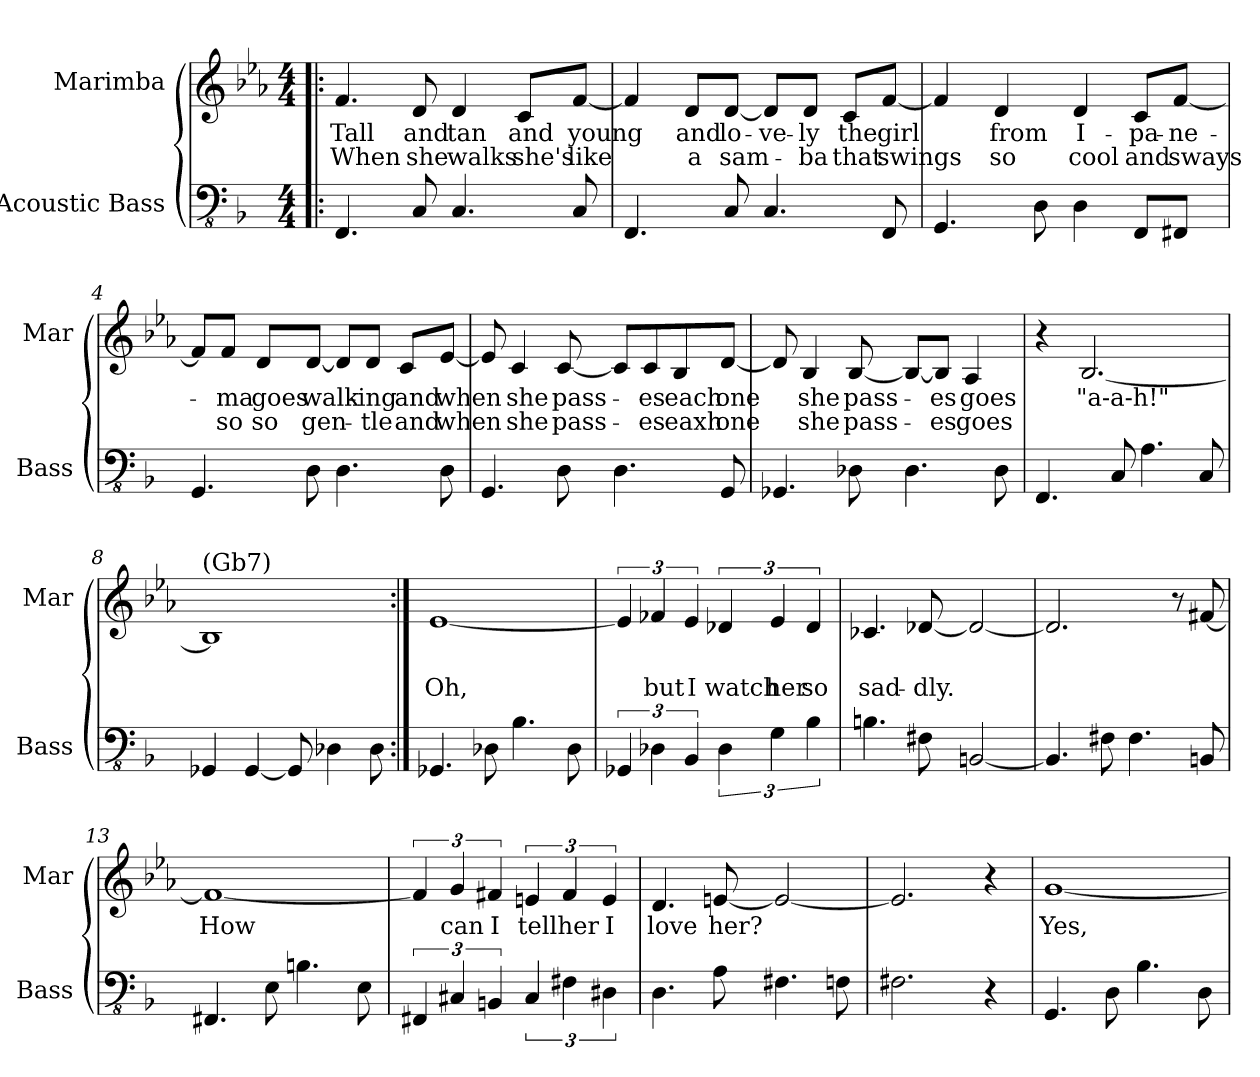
**kern	**kern	**text	**text
*part2	*part1	*part1	*part1
*staff2	*staff1	*staff1	*staff1
*I"Acoustic Bass	*I"Marimba	*	*
*I'Bass	*I'Mar	*	*
*clefFv4	*clefG2	*	*
*	*ITrd8c14	*	*
*k[b-]	*k[b-e-a-]	*	*
*F:	*E-:	*	*
*M4/4	*M4/4	*	*
=1!|:	=1!|:	=1!|:	=1!|:
4.FFF/	4.F/	Tall	When
8CC/	8D/	and	she
4.CC/	4D/	tan	walks
.	8C/L	and	she's
8CC/	[8F/J	young	like
=2	=2	=2	=2
4.FFF/	4F/]	.	.
.	8D/L	and	a
8CC/	[8D/J	lo-	sam-
4.CC/	8D/L]	-ve-	.
.	8D/J	-ly	-ba
.	8C/L	the	that
8FFF/	[8F/J	girl	swings
=3	=3	=3	=3
4.GGG/	4F/]	.	.
.	4D/	from	so
8DD\	.	.	.
4DD\	4D/	I-	cool
8FFF/L	8C/L	-pa-	and
8FFF#X/J	[8F/J	-ne-	sways
!!LO:LB:g=z
=4	=4	=4	=4
4.GGG/	8F/L]	.	.
.	8F/J	-ma	so
.	8D/L	goes	so
8DD\	[8D/J	walk-	gen-
4.DD\	8D/L]	.	.
.	8D/J	-ing	-tle
.	8C/L	and	and
8DD\	[8E-/J	when	when
=5	=5	=5	=5
4.GGG/	8E-/]	.	.
.	4C/	she	she
8DD\	[8C/	pass-	pass-
4.DD\	8C/L]	.	.
.	8C/	-es	-es
.	8BB-/	each	eaxh
8GGG/	[8D/J	one	one
!!LO:LB:g=z
=6	=6	=6	=6
4.GGG-X/	8D/]	.	.
.	4BB-/	she	she
8DD-X\	[8BB-/	pass-	pass-
4.DD-\	8BB-/L_	.	.
.	8BB-/J]	-es	-es
.	4AA-/	goes	goes
8DD-\	.	.	.
=7	=7	=7	=7
4.FFF/	4r	.	.
.	[2.BB-/	"a-a-h!"	.
8CC/	.	.	.
4.AA\	.	.	.
8CC/	.	.	.
=8	=8	=8	=8
!	!LO:TX:a:t=(Gb7)	!	!
4GGG-X/	1BB-]	.	.
[4GGG-/	.	.	.
8GGG-/]	.	.	.
4DD-X\	.	.	.
8DD-\	.	.	.
!!LO:LB:g=z
=9:|!	=9:|!	=9:|!	=9:|!
4.GGG-X/	[1E-	.	Oh,
8DD-X\	.	.	.
4.BB-\	.	.	.
8DD-\	.	.	.
=10	=10	=10	=10
6GGG-X/	6E-/]	.	.
6DD-X\	6F-X/	.	but
6BBB-/	6E-/	.	I
6DD-\	6D-X/	.	watch
6GG\	6E-/	.	her
6BB-\	6D-/	.	so
=11	=11	=11	=11
4.BBn\	4.C-X/	.	sad-
8FF#X\	[8D-X/	.	-dly.
[2BBBn/	2D-/_	.	.
=12	=12	=12	=12
4.BBB/]	2.D-/]	.	.
8FF#X\	.	.	.
4.FF#\	.	.	.
.	8r	.	.
8BBBn/	[8F#X/	.	.
!!LO:LB:g=z
=13	=13	=13	=13
4.FFF#X/	1F#_	How	.
8EE\	.	.	.
4.BBn\	.	.	.
8EE\	.	.	.
=14	=14	=14	=14
6FFF#X/	6F#/]	.	.
6CC#X/	6G/	can	.
6BBBn/	6F#X/	I	.
6CC#/	6En/	tell	.
6FF#X\	6F#/	her	.
6DD#X\	6E/	I	.
=15	=15	=15	=15
4.DD\	4.D/	love	.
8AA\	[8En/	her?	.
4.FF#X\	2E/_	.	.
8FFn\	.	.	.
=16	=16	=16	=16
2.FF#X\	2.E/]	.	.
4r	4r	.	.
!!LO:PB:g=z
=17	=17	=17	=17
4.GGG/	[1G	Yes,	.
8DD\	.	.	.
4.BB-\	.	.	.
8DD\	.	.	.
=	=	=	=
*-	*-	*-	*-
